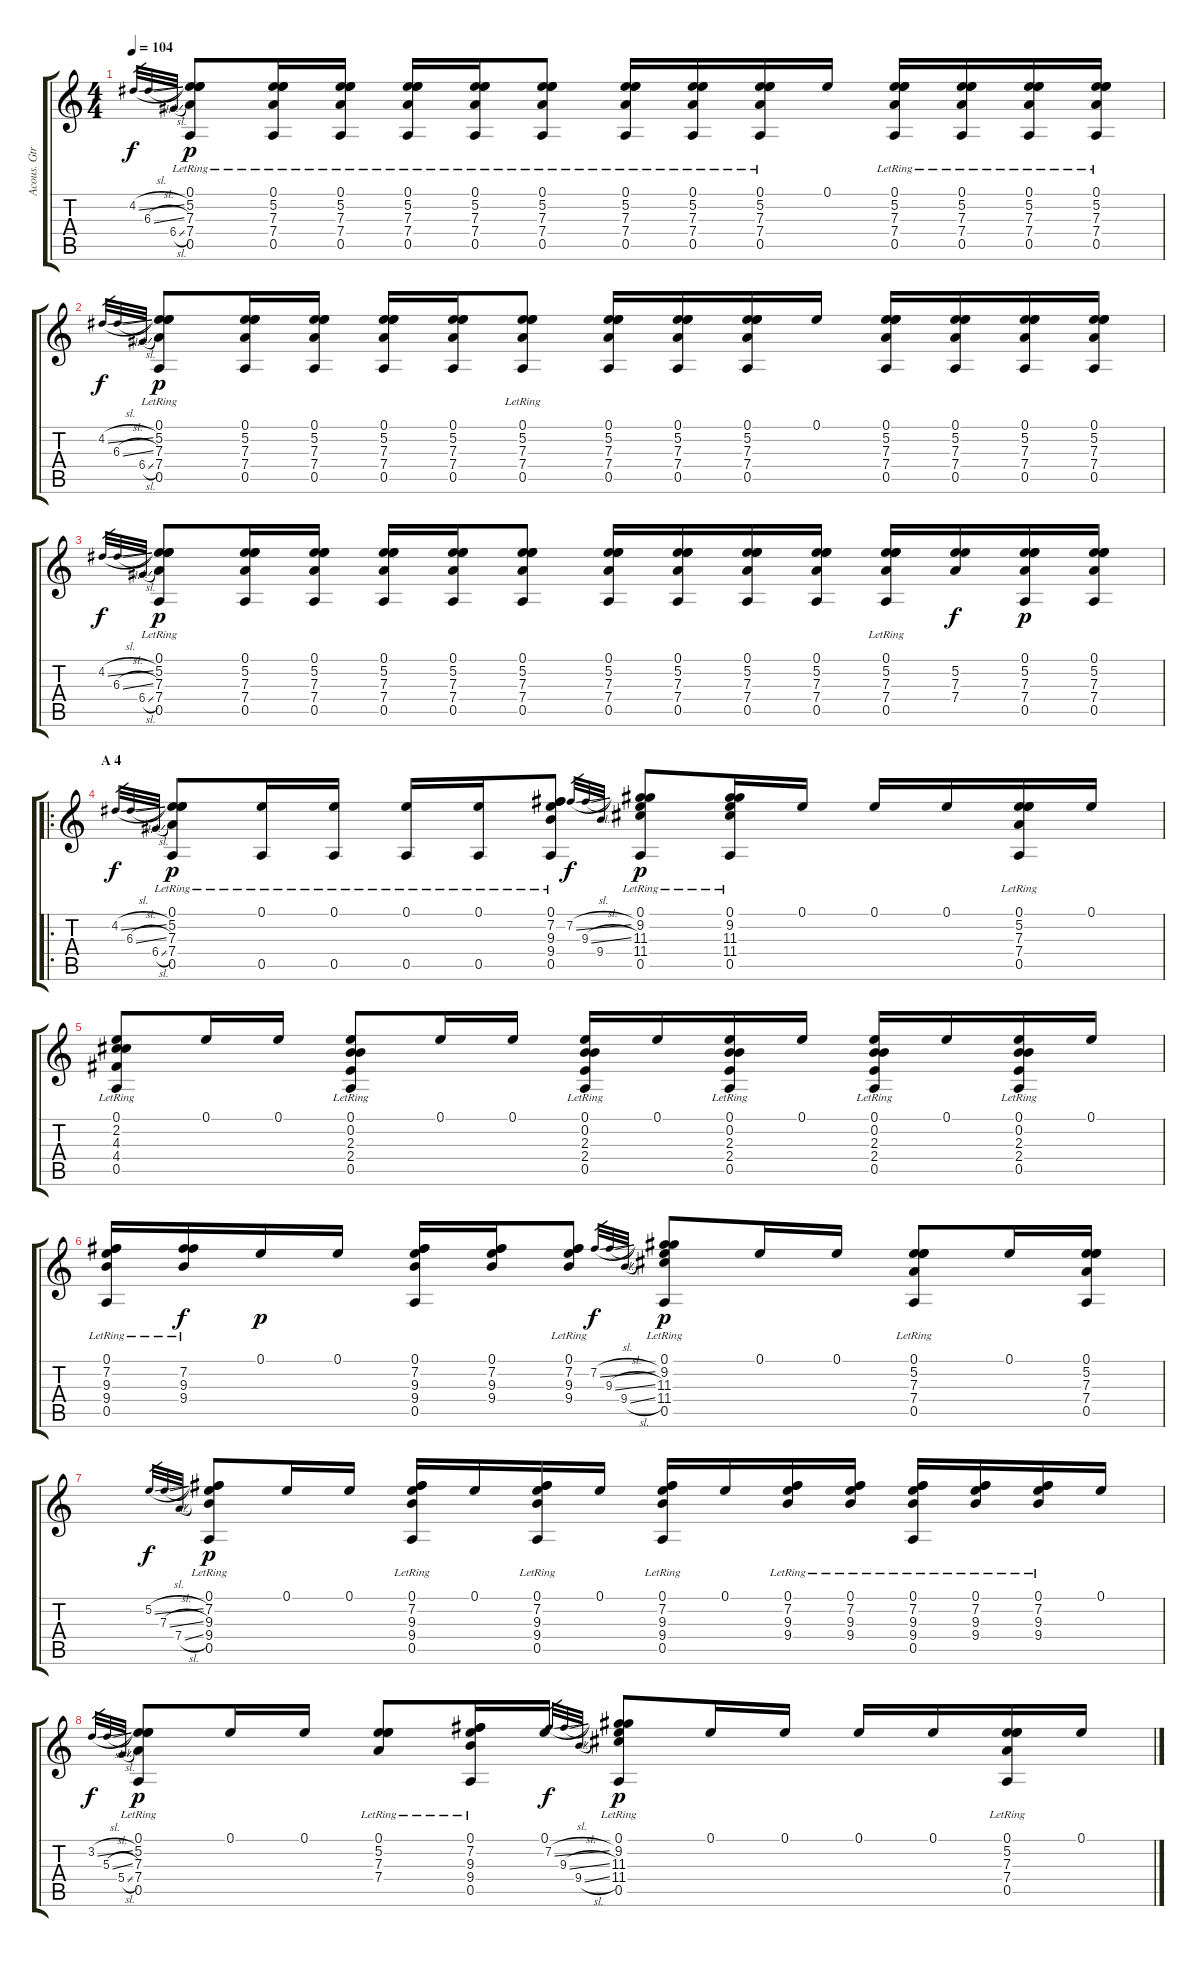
\track ("Acous. Gtr." "Acous. Gtr") {instrument acousticguitarnylon}
\staff {score tabs}
\tuning (E4 B3 A3 D3 A2 E2) {hide}
\ts (4 4)
\tempo 104
\clef g2
\ks c
4.2{sl}.32{gr dy f} 6.3{sl}.32{gr} 6.4{sl}.32{gr} (0.1 5.2{lr} 7.3{lr} 7.4{lr} 0.5{lr}).8{dy p} (0.1 5.2{lr} 7.3{lr} 7.4{lr} 0.5{lr}).16 (0.1 5.2{lr} 7.3 7.4{lr} 0.5).16 (0.1 5.2{lr} 7.3{lr} 7.4{lr} 0.5{lr}).16 (0.1 5.2{lr} 7.3{lr} 7.4{lr} 0.5{lr}).16 (0.1 5.2{lr} 7.3{lr} 7.4{lr} 0.5{lr}).8 (0.1 5.2{lr} 7.3{lr} 7.4{lr} 0.5{lr}).16 (0.1 5.2{lr} 7.3{lr} 7.4{lr} 0.5{lr}).16 (0.1 5.2{lr} 7.3{lr} 7.4{lr} 0.5{lr}).16 0.1.16 (0.1 5.2{lr} 7.3{lr} 7.4{lr} 0.5{lr}).16 (0.1 5.2{lr} 7.3{lr} 7.4{lr} 0.5{lr}).16 (0.1 5.2{lr} 7.3{lr} 7.4{lr} 0.5{lr}).16 (0.1 5.2{lr} 7.3{lr} 7.4{lr} 0.5{lr}).16 |
4.2{sl}.32{gr dy f} 6.3{sl}.32{gr} 6.4{sl}.32{gr} (0.1 5.2{lr} 7.3{lr} 7.4{lr} 0.5{lr}).8{dy p} (0.1 5.2 7.3 7.4 0.5).16 (0.1 5.2 7.3 7.4 0.5).16 (0.1 5.2 7.3 7.4 0.5).16 (0.1 5.2 7.3 7.4 0.5).16 (0.1 5.2{lr} 7.3{lr} 7.4{lr} 0.5{lr}).8 (0.1 5.2 7.3 7.4 0.5).16 (0.1 5.2 7.3 7.4 0.5).16 (0.1 5.2 7.3 7.4 0.5).16 0.1.16 (0.1 5.2 7.3 7.4 0.5).16 (0.1 5.2 7.3 7.4 0.5).16 (0.1 5.2 7.3 7.4 0.5).16 (0.1 5.2 7.3 7.4 0.5).16 |
4.2{sl}.32{gr dy f} 6.3{sl}.32{gr} 6.4{sl}.32{gr} (0.1 5.2{lr} 7.3{lr} 7.4{lr} 0.5{lr}).8{dy p} (0.1 5.2 7.3 7.4 0.5).16 (0.1 5.2 7.3 7.4 0.5).16 (0.1 5.2 7.3 7.4 0.5).16 (0.1 5.2 7.3 7.4 0.5).16 (0.1 5.2 7.3 7.4 0.5).8 (0.1 5.2 7.3 7.4 0.5).16 (0.1 5.2 7.3 7.4 0.5).16 (0.1 5.2 7.3 7.4 0.5).16 (0.1 5.2 7.3 7.4 0.5).16 (0.1{lr} 5.2 7.3 7.4 0.5).16 (5.2 7.3 7.4).16{dy f} (0.1 5.2 7.3 7.4 0.5).16{dy p} (0.1 5.2 7.3 7.4 0.5).16 |
\ro
\section ("" "A 4")
4.2{sl}.32{gr dy f} 6.3{sl}.32{gr} 6.4{sl}.32{gr} (0.1 5.2{lr} 7.3{lr} 7.4{lr} 0.5{lr}).8{dy p} (0.1 0.5{lr}).16 (0.1 0.5{lr}).16 (0.1 0.5{lr}).16 (0.1 0.5{lr}).16 (0.1 7.2{lr} 9.3{lr} 9.4{lr} 0.5{lr}).8 7.2{sl}.32{gr dy f} 9.3{sl}.32{gr} 9.4.32{gr} (0.1 9.2{lr} 11.3{lr} 11.4{lr} 0.5{lr}).8{dy p} (0.1 9.2{lr} 11.3{lr} 11.4{lr} 0.5).16 0.1.16 0.1.16 0.1.16 (0.1 5.2{lr} 7.3{lr} 7.4{lr} 0.5{lr}).16 0.1.16 |
(0.1 2.2{lr} 4.3{lr} 4.4{lr} 0.5{lr}).8 0.1.16 0.1.16 (0.1 0.2{lr} 2.3{lr} 2.4{lr} 0.5{lr}).8 0.1.16 0.1.16 (0.1 0.2{lr} 2.3{lr} 2.4{lr} 0.5{lr}).16 0.1.16 (0.1 0.2{lr} 2.3{lr} 2.4{lr} 0.5{lr}).16 0.1.16 (0.1 0.2{lr} 2.3{lr} 2.4{lr} 0.5{lr}).16 0.1.16 (0.1 0.2{lr} 2.3{lr} 2.4{lr} 0.5{lr}).16 0.1.16 |
(0.1 7.2{lr} 9.3{lr} 9.4{lr} 0.5{lr}).16 (7.2{lr} 9.3{lr} 9.4{lr}).16{dy f} 0.1.16{dy p} 0.1.16 (0.1 7.2 9.3 9.4 0.5).16 (0.1 7.2 9.3 9.4).16 (0.1 7.2{lr} 9.3{lr} 9.4{lr}).8 7.2{sl}.32{gr dy f} 9.3{sl}.32{gr} 9.4{sl}.32{gr} (0.1 9.2{lr} 11.3{lr} 11.4{lr} 0.5{lr}).8{dy p} 0.1.16 0.1.16 (0.1 5.2{lr} 7.3{lr} 7.4{lr} 0.5{lr}).8 0.1.16 (0.1 5.2 7.3 7.4 0.5).16 |
5.2{sl}.32{gr dy f} 7.3{sl}.32{gr} 7.4{sl}.32{gr} (0.1 7.2{lr} 9.3{lr} 9.4{lr} 0.5{lr}).8{dy p} 0.1.16 0.1.16 (0.1 7.2{lr} 9.3{lr} 9.4{lr} 0.5{lr}).16 0.1.16 (0.1 7.2{lr} 9.3{lr} 9.4{lr} 0.5{lr}).16 0.1.16 (0.1 7.2{lr} 9.3{lr} 9.4{lr} 0.5{lr}).16 0.1.16 (0.1 7.2{lr} 9.3{lr} 9.4{lr}).16 (0.1 7.2{lr} 9.3{lr} 9.4{lr}).16 (0.1 7.2{lr} 9.3{lr} 9.4{lr} 0.5{lr}).16 (0.1 7.2{lr} 9.3{lr} 9.4{lr}).16 (0.1 7.2{lr} 9.3{lr} 9.4{lr}).16 0.1.16 |
3.2{sl}.32{gr dy f} 5.3{sl}.32{gr} 5.4{sl}.32{gr} (0.1 5.2{lr} 7.3{lr} 7.4{lr} 0.5{lr}).8{dy p} 0.1.16 0.1.16 (0.1 5.2{lr} 7.3{lr} 7.4{lr}).8 (0.1 7.2{lr} 9.3{lr} 9.4{lr} 0.5{lr}).16 0.1.16 7.2{sl}.32{gr dy f} 9.3{sl}.32{gr} 9.4{sl}.32{gr} (0.1 9.2{lr} 11.3{lr} 11.4{lr} 0.5{lr}).8{dy p} 0.1.16 0.1.16 0.1.16 0.1.16 (0.1 5.2{lr} 7.3{lr} 7.4{lr} 0.5{lr}).16 0.1.16
